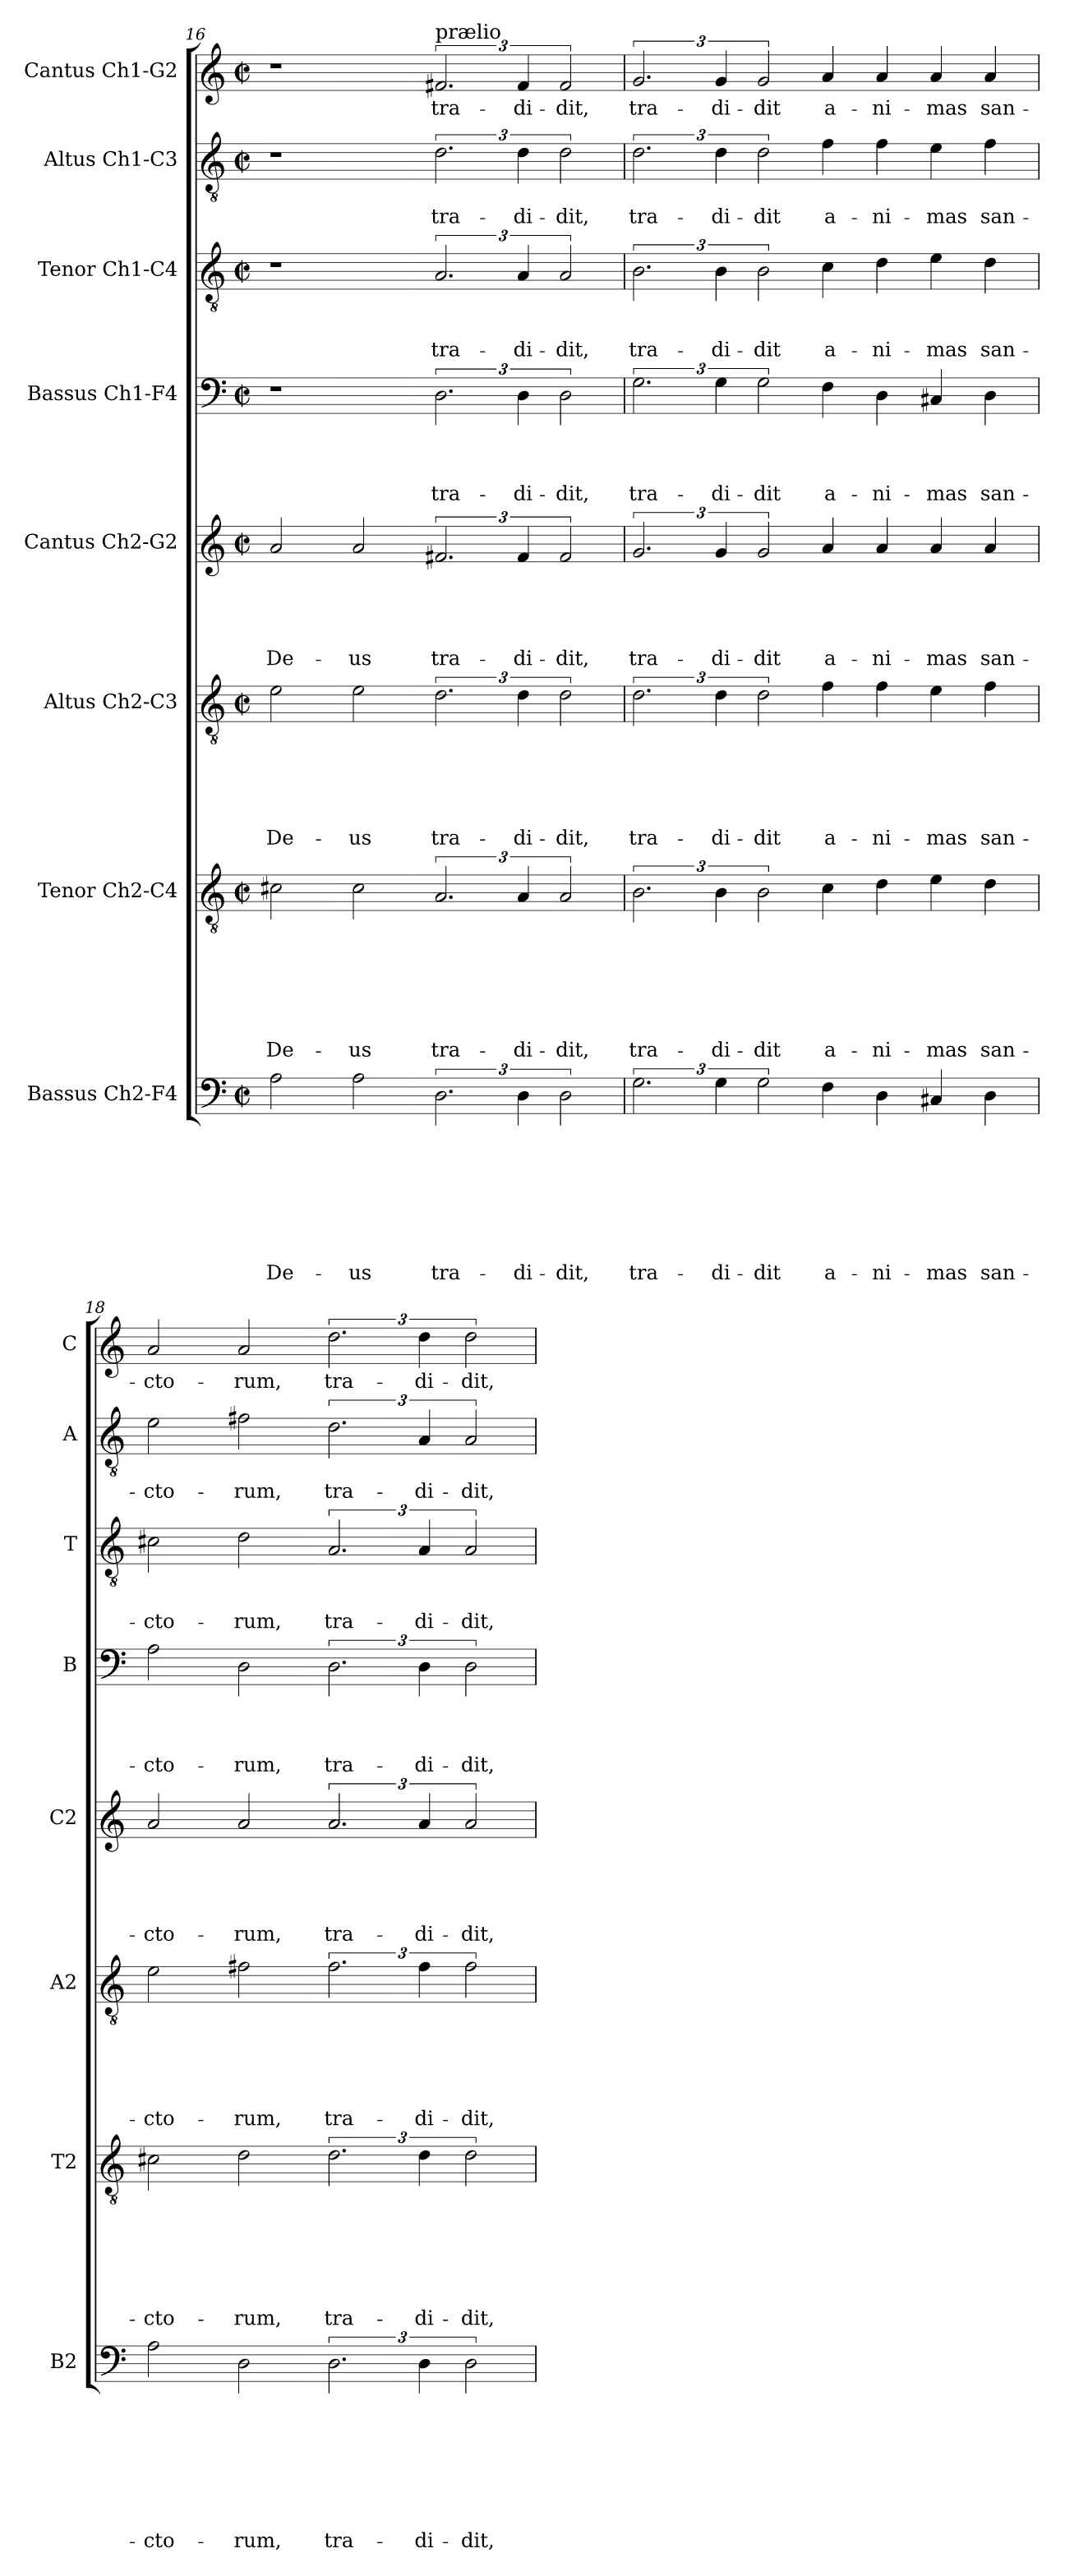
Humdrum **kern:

**kern	**text	**text	**text	**text	**text	**text	**text	**text	**kern	**text	**text	**text	**text	**text	**text	**text	**kern	**text	**text	**text	**text	**text	**text	**kern	**text	**text	**text	**text	**text	**kern	**text	**text	**text	**text	**kern	**text	**text	**text	**kern	**text	**text	**kern	**text
*part8	*part8	*part8	*part8	*part8	*part8	*part8	*part8	*part8	*part7	*part7	*part7	*part7	*part7	*part7	*part7	*part7	*part6	*part6	*part6	*part6	*part6	*part6	*part6	*part5	*part5	*part5	*part5	*part5	*part5	*part4	*part4	*part4	*part4	*part4	*part3	*part3	*part3	*part3	*part2	*part2	*part2	*part1	*part1
*staff8	*staff8	*staff8	*staff8	*staff8	*staff8	*staff8	*staff8	*staff8	*staff7	*staff7	*staff7	*staff7	*staff7	*staff7	*staff7	*staff7	*staff6	*staff6	*staff6	*staff6	*staff6	*staff6	*staff6	*staff5	*staff5	*staff5	*staff5	*staff5	*staff5	*staff4	*staff4	*staff4	*staff4	*staff4	*staff3	*staff3	*staff3	*staff3	*staff2	*staff2	*staff2	*staff1	*staff1
*I"Bassus Ch2-F4	*	*	*	*	*	*	*	*	*I"Tenor Ch2-C4	*	*	*	*	*	*	*	*I"Altus Ch2-C3	*	*	*	*	*	*	*I"Cantus Ch2-G2	*	*	*	*	*	*I"Bassus Ch1-F4	*	*	*	*	*I"Tenor Ch1-C4	*	*	*	*I"Altus Ch1-C3	*	*	*I"Cantus Ch1-G2	*
*I'B2	*	*	*	*	*	*	*	*	*I'T2	*	*	*	*	*	*	*	*I'A2	*	*	*	*	*	*	*I'C2	*	*	*	*	*	*I'B	*	*	*	*	*I'T	*	*	*	*I'A	*	*	*I'C	*
*clefF4	*	*	*	*	*	*	*	*	*clefGv2	*	*	*	*	*	*	*	*clefGv2	*	*	*	*	*	*	*clefG2	*	*	*	*	*	*clefF4	*	*	*	*	*clefGv2	*	*	*	*clefGv2	*	*	*clefG2	*
*k[]	*	*	*	*	*	*	*	*	*k[]	*	*	*	*	*	*	*	*k[]	*	*	*	*	*	*	*k[]	*	*	*	*	*	*k[]	*	*	*	*	*k[]	*	*	*	*k[]	*	*	*k[]	*
*C:	*	*	*	*	*	*	*	*	*C:	*	*	*	*	*	*	*	*C:	*	*	*	*	*	*	*C:	*	*	*	*	*	*C:	*	*	*	*	*C:	*	*	*	*C:	*	*	*C:	*
*M2/2	*	*	*	*	*	*	*	*	*M2/2	*	*	*	*	*	*	*	*M2/2	*	*	*	*	*	*	*M2/2	*	*	*	*	*	*M2/2	*	*	*	*	*M2/2	*	*	*	*M2/2	*	*	*M2/2	*
*met(c|)	*	*	*	*	*	*	*	*	*met(c|)	*	*	*	*	*	*	*	*met(c|)	*	*	*	*	*	*	*met(c|)	*	*	*	*	*	*met(c|)	*	*	*	*	*met(c|)	*	*	*	*met(c|)	*	*	*met(c|)	*
=16	=16	=16	=16	=16	=16	=16	=16	=16	=16	=16	=16	=16	=16	=16	=16	=16	=16	=16	=16	=16	=16	=16	=16	=16	=16	=16	=16	=16	=16	=16	=16	=16	=16	=16	=16	=16	=16	=16	=16	=16	=16	=16	=16
!	!	!	!	!	!	!	!	!LO:LY:b	!	!	!	!	!	!	!	!LO:LY:b	!	!	!	!	!	!	!LO:LY:b	!	!	!	!	!	!LO:LY:b	!	!	!	!	!	!	!	!	!	!	!	!	!	!
2A\	.	.	.	.	.	.	.	De-	2c#X\	.	.	.	.	.	.	De-	2e\	.	.	.	.	.	De-	2a/	.	.	.	.	De-	1r	.	.	.	.	1r	.	.	.	1r	.	.	1r	.
!	!	!	!	!	!	!	!	!LO:LY:b	!	!	!	!	!	!	!	!LO:LY:b	!	!	!	!	!	!	!LO:LY:b	!	!	!	!	!	!LO:LY:b	!	!	!	!	!	!	!	!	!	!	!	!	!	!
2A\	.	.	.	.	.	.	.	-us	2c#\	.	.	.	.	.	.	-us	2e\	.	.	.	.	.	-us	2a/	.	.	.	.	-us	.	.	.	.	.	.	.	.	.	.	.	.	.	.
!	!	!	!	!	!	!	!	!	!	!	!	!	!	!	!	!	!	!	!	!	!	!	!	!	!	!	!	!	!	!	!	!	!	!	!	!	!	!	!	!	!	!LO:TX:a:t=prælio	!
!	!	!	!	!	!	!	!	!LO:LY:b	!	!	!	!	!	!	!	!LO:LY:b	!	!	!	!	!	!	!LO:LY:b	!	!	!	!	!	!LO:LY:b	!	!	!	!	!LO:LY:b	!	!	!	!LO:LY:b	!	!	!LO:LY:b	!	!LO:LY:b
3.D\	.	.	.	.	.	.	.	tra-	3.A/	.	.	.	.	.	.	tra-	3.d\	.	.	.	.	.	tra-	3.f#X/	.	.	.	.	tra-	3.D\	.	.	.	tra-	3.A/	.	.	tra-	3.d\	.	tra-	3.f#X/	tra-
!	!	!	!	!	!	!	!	!LO:LY:b	!	!	!	!	!	!	!	!LO:LY:b	!	!	!	!	!	!	!LO:LY:b	!	!	!	!	!	!LO:LY:b	!	!	!	!	!LO:LY:b	!	!	!	!LO:LY:b	!	!	!LO:LY:b	!	!LO:LY:b
6D\	.	.	.	.	.	.	.	-di-	6A/	.	.	.	.	.	.	-di-	6d\	.	.	.	.	.	-di-	6f#/	.	.	.	.	-di-	6D\	.	.	.	-di-	6A/	.	.	-di-	6d\	.	-di-	6f#/	-di-
!	!	!	!	!	!	!	!	!LO:LY:b	!	!	!	!	!	!	!	!LO:LY:b	!	!	!	!	!	!	!LO:LY:b	!	!	!	!	!	!LO:LY:b	!	!	!	!	!LO:LY:b	!	!	!	!LO:LY:b	!	!	!LO:LY:b	!	!LO:LY:b
3D\	.	.	.	.	.	.	.	-dit,	3A/	.	.	.	.	.	.	-dit,	3d\	.	.	.	.	.	-dit,	3f#/	.	.	.	.	-dit,	3D\	.	.	.	-dit,	3A/	.	.	-dit,	3d\	.	-dit,	3f#/	-dit,
!!LO:PB:g=z
=17	=17	=17	=17	=17	=17	=17	=17	=17	=17	=17	=17	=17	=17	=17	=17	=17	=17	=17	=17	=17	=17	=17	=17	=17	=17	=17	=17	=17	=17	=17	=17	=17	=17	=17	=17	=17	=17	=17	=17	=17	=17	=17	=17
!	!	!	!	!	!	!	!	!LO:LY:b	!	!	!	!	!	!	!	!LO:LY:b	!	!	!	!	!	!	!LO:LY:b	!	!	!	!	!	!LO:LY:b	!	!	!	!	!LO:LY:b	!	!	!	!LO:LY:b	!	!	!LO:LY:b	!	!LO:LY:b
3.G\	.	.	.	.	.	.	.	tra-	3.B\	.	.	.	.	.	.	tra-	3.d\	.	.	.	.	.	tra-	3.g/	.	.	.	.	tra-	3.G\	.	.	.	tra-	3.B\	.	.	tra-	3.d\	.	tra-	3.g/	tra-
!	!	!	!	!	!	!	!	!LO:LY:b	!	!	!	!	!	!	!	!LO:LY:b	!	!	!	!	!	!	!LO:LY:b	!	!	!	!	!	!LO:LY:b	!	!	!	!	!LO:LY:b	!	!	!	!LO:LY:b	!	!	!LO:LY:b	!	!LO:LY:b
6G\	.	.	.	.	.	.	.	-di-	6B\	.	.	.	.	.	.	-di-	6d\	.	.	.	.	.	-di-	6g/	.	.	.	.	-di-	6G\	.	.	.	-di-	6B\	.	.	-di-	6d\	.	-di-	6g/	-di-
!	!	!	!	!	!	!	!	!LO:LY:b	!	!	!	!	!	!	!	!LO:LY:b	!	!	!	!	!	!	!LO:LY:b	!	!	!	!	!	!LO:LY:b	!	!	!	!	!LO:LY:b	!	!	!	!LO:LY:b	!	!	!LO:LY:b	!	!LO:LY:b
3G\	.	.	.	.	.	.	.	-dit	3B\	.	.	.	.	.	.	-dit	3d\	.	.	.	.	.	-dit	3g/	.	.	.	.	-dit	3G\	.	.	.	-dit	3B\	.	.	-dit	3d\	.	-dit	3g/	-dit
!	!	!	!	!	!	!	!	!LO:LY:b	!	!	!	!	!	!	!	!LO:LY:b	!	!	!	!	!	!	!LO:LY:b	!	!	!	!	!	!LO:LY:b	!	!	!	!	!LO:LY:b	!	!	!	!LO:LY:b	!	!	!LO:LY:b	!	!LO:LY:b
4F\	.	.	.	.	.	.	.	a-	4c\	.	.	.	.	.	.	a-	4f\	.	.	.	.	.	a-	4a/	.	.	.	.	a-	4F\	.	.	.	a-	4c\	.	.	a-	4f\	.	a-	4a/	a-
!	!	!	!	!	!	!	!	!LO:LY:b	!	!	!	!	!	!	!	!LO:LY:b	!	!	!	!	!	!	!LO:LY:b	!	!	!	!	!	!LO:LY:b	!	!	!	!	!LO:LY:b	!	!	!	!LO:LY:b	!	!	!LO:LY:b	!	!LO:LY:b
4D\	.	.	.	.	.	.	.	-ni-	4d\	.	.	.	.	.	.	-ni-	4f\	.	.	.	.	.	-ni-	4a/	.	.	.	.	-ni-	4D\	.	.	.	-ni-	4d\	.	.	-ni-	4f\	.	-ni-	4a/	-ni-
!	!	!	!	!	!	!	!	!LO:LY:b	!	!	!	!	!	!	!	!LO:LY:b	!	!	!	!	!	!	!LO:LY:b	!	!	!	!	!	!LO:LY:b	!	!	!	!	!LO:LY:b	!	!	!	!LO:LY:b	!	!	!LO:LY:b	!	!LO:LY:b
4C#X/	.	.	.	.	.	.	.	-mas	4e\	.	.	.	.	.	.	-mas	4e\	.	.	.	.	.	-mas	4a/	.	.	.	.	-mas	4C#X/	.	.	.	-mas	4e\	.	.	-mas	4e\	.	-mas	4a/	-mas
!	!	!	!	!	!	!	!	!LO:LY:b	!	!	!	!	!	!	!	!LO:LY:b	!	!	!	!	!	!	!LO:LY:b	!	!	!	!	!	!LO:LY:b	!	!	!	!	!LO:LY:b	!	!	!	!LO:LY:b	!	!	!LO:LY:b	!	!LO:LY:b
4D\	.	.	.	.	.	.	.	san-	4d\	.	.	.	.	.	.	san-	4f\	.	.	.	.	.	san-	4a/	.	.	.	.	san-	4D\	.	.	.	san-	4d\	.	.	san-	4f\	.	san-	4a/	san-
=18	=18	=18	=18	=18	=18	=18	=18	=18	=18	=18	=18	=18	=18	=18	=18	=18	=18	=18	=18	=18	=18	=18	=18	=18	=18	=18	=18	=18	=18	=18	=18	=18	=18	=18	=18	=18	=18	=18	=18	=18	=18	=18	=18
!	!	!	!	!	!	!	!	!LO:LY:b	!	!	!	!	!	!	!	!LO:LY:b	!	!	!	!	!	!	!LO:LY:b	!	!	!	!	!	!LO:LY:b	!	!	!	!	!LO:LY:b	!	!	!	!LO:LY:b	!	!	!LO:LY:b	!	!LO:LY:b
2A\	.	.	.	.	.	.	.	-cto-	2c#X\	.	.	.	.	.	.	-cto-	2e\	.	.	.	.	.	-cto-	2a/	.	.	.	.	-cto-	2A\	.	.	.	-cto-	2c#X\	.	.	-cto-	2e\	.	-cto-	2a/	-cto-
!	!	!	!	!	!	!	!	!LO:LY:b	!	!	!	!	!	!	!	!LO:LY:b	!	!	!	!	!	!	!LO:LY:b	!	!	!	!	!	!LO:LY:b	!	!	!	!	!LO:LY:b	!	!	!	!LO:LY:b	!	!	!LO:LY:b	!	!LO:LY:b
2D\	.	.	.	.	.	.	.	-rum,	2d\	.	.	.	.	.	.	-rum,	2f#X\	.	.	.	.	.	-rum,	2a/	.	.	.	.	-rum,	2D\	.	.	.	-rum,	2d\	.	.	-rum,	2f#X\	.	-rum,	2a/	-rum,
!	!	!	!	!	!	!	!	!LO:LY:b	!	!	!	!	!	!	!	!LO:LY:b	!	!	!	!	!	!	!LO:LY:b	!	!	!	!	!	!LO:LY:b	!	!	!	!	!LO:LY:b	!	!	!	!LO:LY:b	!	!	!LO:LY:b	!	!LO:LY:b
3.D\	.	.	.	.	.	.	.	tra-	3.d\	.	.	.	.	.	.	tra-	3.f#\	.	.	.	.	.	tra-	3.a/	.	.	.	.	tra-	3.D\	.	.	.	tra-	3.A/	.	.	tra-	3.d\	.	tra-	3.dd\	tra-
!	!	!	!	!	!	!	!	!LO:LY:b	!	!	!	!	!	!	!	!LO:LY:b	!	!	!	!	!	!	!LO:LY:b	!	!	!	!	!	!LO:LY:b	!	!	!	!	!LO:LY:b	!	!	!	!LO:LY:b	!	!	!LO:LY:b	!	!LO:LY:b
6D\	.	.	.	.	.	.	.	-di-	6d\	.	.	.	.	.	.	-di-	6f#\	.	.	.	.	.	-di-	6a/	.	.	.	.	-di-	6D\	.	.	.	-di-	6A/	.	.	-di-	6A/	.	-di-	6dd\	-di-
!	!	!	!	!	!	!	!	!LO:LY:b	!	!	!	!	!	!	!	!LO:LY:b	!	!	!	!	!	!	!LO:LY:b	!	!	!	!	!	!LO:LY:b	!	!	!	!	!LO:LY:b	!	!	!	!LO:LY:b	!	!	!LO:LY:b	!	!LO:LY:b
3D\	.	.	.	.	.	.	.	-dit,	3d\	.	.	.	.	.	.	-dit,	3f#\	.	.	.	.	.	-dit,	3a/	.	.	.	.	-dit,	3D\	.	.	.	-dit,	3A/	.	.	-dit,	3A/	.	-dit,	3dd\	-dit,
=	=	=	=	=	=	=	=	=	=	=	=	=	=	=	=	=	=	=	=	=	=	=	=	=	=	=	=	=	=	=	=	=	=	=	=	=	=	=	=	=	=	=	=
*-	*-	*-	*-	*-	*-	*-	*-	*-	*-	*-	*-	*-	*-	*-	*-	*-	*-	*-	*-	*-	*-	*-	*-	*-	*-	*-	*-	*-	*-	*-	*-	*-	*-	*-	*-	*-	*-	*-	*-	*-	*-	*-	*-
